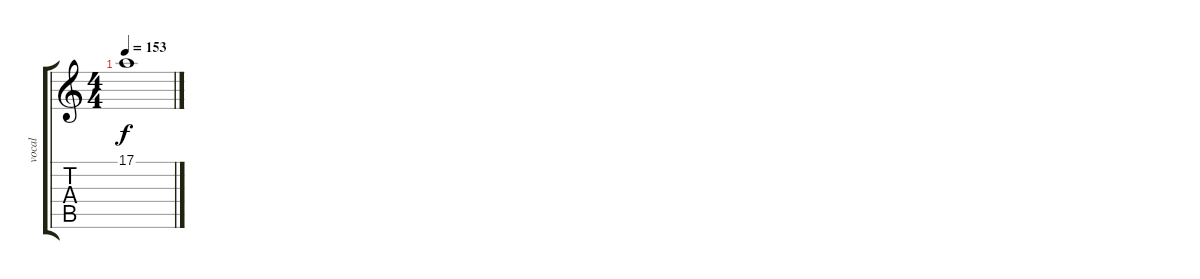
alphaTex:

\track ("vocal" "vocal") {instrument frenchhorn}
\staff {score tabs}
\tuning (E4 B3 G3 D3 A2 E2) {hide}
\ts (4 4)
\tempo 153
\clef g2
\ks aminor
17.1.1{dy f}
